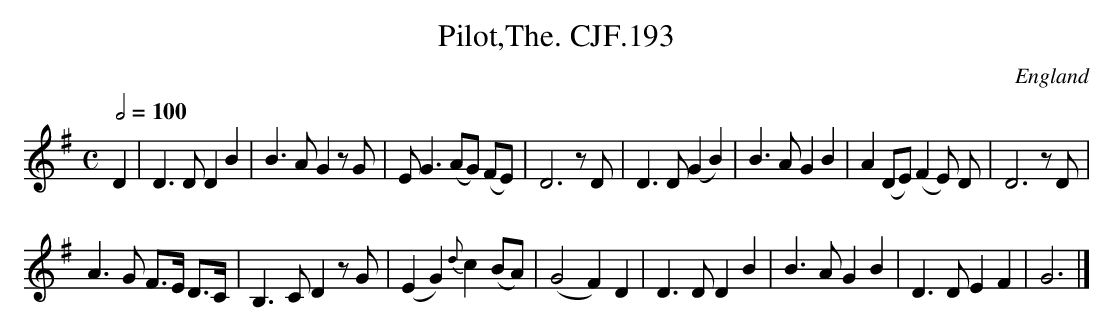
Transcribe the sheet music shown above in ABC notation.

X:1
T:Pilot,The. CJF.193
L:1/8
M:C
O:England
Q:2/4=100
K:G
D2|D3D D2B2|B3A G2zG|EG3 (AG) (FE)|\
D6 zD|D3D (G2B2)|B3A G2B2|A2(DE )(F2E) D|D6 zD|!
A3G F>E D>C|B,3C D2zG|(E2G2) {d}c2(BA)|\
(G4 F2)D2|D3D D2B2|B3A G2B2|D3D E2F2|G6|]
